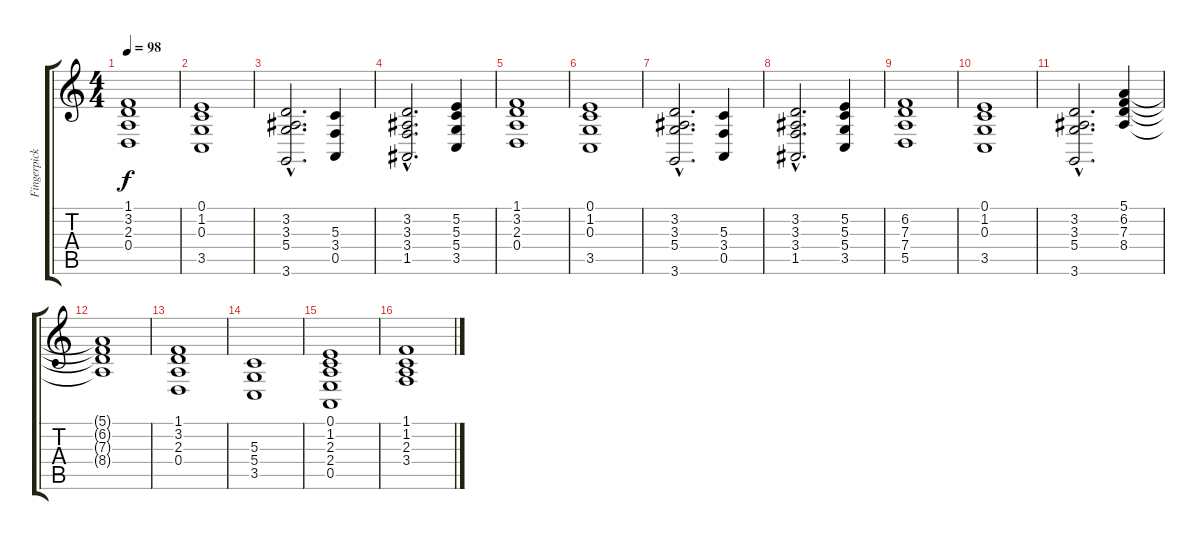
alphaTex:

\track ("Fingerpicking guitar" "Fingerpick") {instrument brightacousticpiano}
\staff {score tabs}
\tuning (E4 B3 G3 D3 A2 E2) {hide}
\ts (4 4)
\tempo 98
\clef g2
\ks c
(1.1 3.2 2.3 0.4).1{dy f} |
(0.1 1.2 0.3 3.5).1 |
(3.2{hac} 3.3{hac} 5.4{hac} 3.6{hac}).2{d} (5.3 3.4 0.5).4 |
(3.2{hac} 3.3{hac} 3.4{hac} 1.5{hac}).2{d} (5.2 5.3 5.4 3.5).4 |
(1.1 3.2 2.3 0.4).1 |
(0.1 1.2 0.3 3.5).1 |
(3.2{hac} 3.3{hac} 5.4{hac} 3.6{hac}).2{d} (5.3 3.4 0.5).4 |
(3.2{hac} 3.3{hac} 3.4{hac} 1.5{hac}).2{d} (5.2 5.3 5.4 3.5).4 |
(6.2 7.3 7.4 5.5).1 |
(0.1 1.2 0.3 3.5).1 |
(3.2{hac} 3.3{hac} 5.4{hac} 3.6{hac}).2{d} (5.1 6.2 7.3 8.4).4 |
(5.1{t} 6.2{t} 7.3{t} 8.4{t}).1 |
(1.1 3.2 2.3 0.4).1 |
(5.3 5.4 3.5).1 |
(0.1 1.2 2.3 2.4 0.5).1 |
(1.1 1.2 2.3 3.4).1
